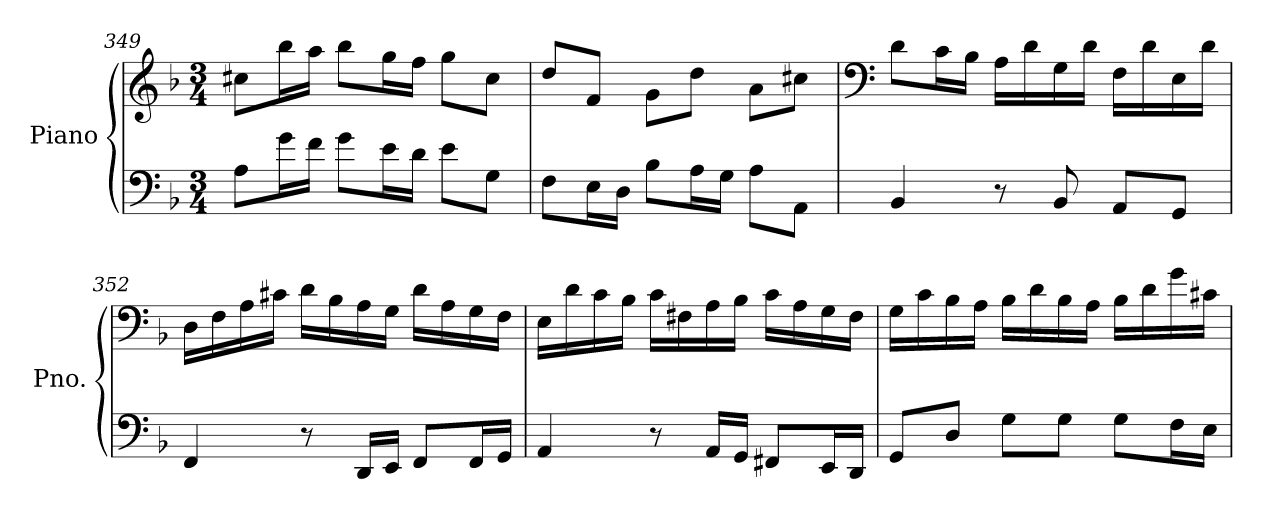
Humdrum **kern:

**kern	**kern
*part1	*part1
*staff2	*staff1
*I"Piano	*
*I'Pno.	*
*clefF4	*clefG2
*k[b-]	*k[b-]
*M3/4	*M3/4
=349	=349
8A\L	8cc#X\L
16g\L	16bb-\L
16f\JJ	16aa\JJ
8g\L	8bb-\L
16e\L	16gg\L
16d\JJ	16ff\JJ
8e\L	8gg\L
8G\J	8cc#\J
=350	=350
8F\L	8dd/L
16E\L	8f/J
16D\JJ	.
8B-\L	8g\L
16A\L	8dd\J
16G\JJ	.
8A\L	8a\L
8AA\J	8cc#X\J
=351	=351
*	*clefF4
4BB-/	8d\L
.	16c\L
.	16B-\JJ
8r	16A\LL
.	16d\
8BB-/	16G\
.	16d\JJ
8AA/L	16F\LL
.	16d\
8GG/J	16E\
.	16d\JJ
=352	=352
4FF/	16D\LL
.	16F\
.	16A\
.	16c#X\JJ
8r	16d\LL
.	16B-\
16DD/LL	16A\
16EE/JJ	16G\JJ
8FF/L	16d\LL
.	16A\
16FF/L	16G\
16GG/JJ	16F\JJ
=353	=353
4AA/	16E\LL
.	16d\
.	16c\
.	16B-\JJ
8r	16c\LL
.	16F#X\
16AA/LL	16A\
16GG/JJ	16B-\JJ
8FF#X/L	16c\LL
.	16A\
16EE/L	16G\
16DD/JJ	16F#\JJ
=354	=354
8GG/L	16G\LL
.	16c\
8D/J	16B-\
.	16A\JJ
8G\L	16B-\LL
.	16d\
8G\J	16B-\
.	16A\JJ
8G\L	16B-\LL
.	16d\
16F\L	16g\
16E\JJ	16c#X\JJ
=	=
*-	*-
